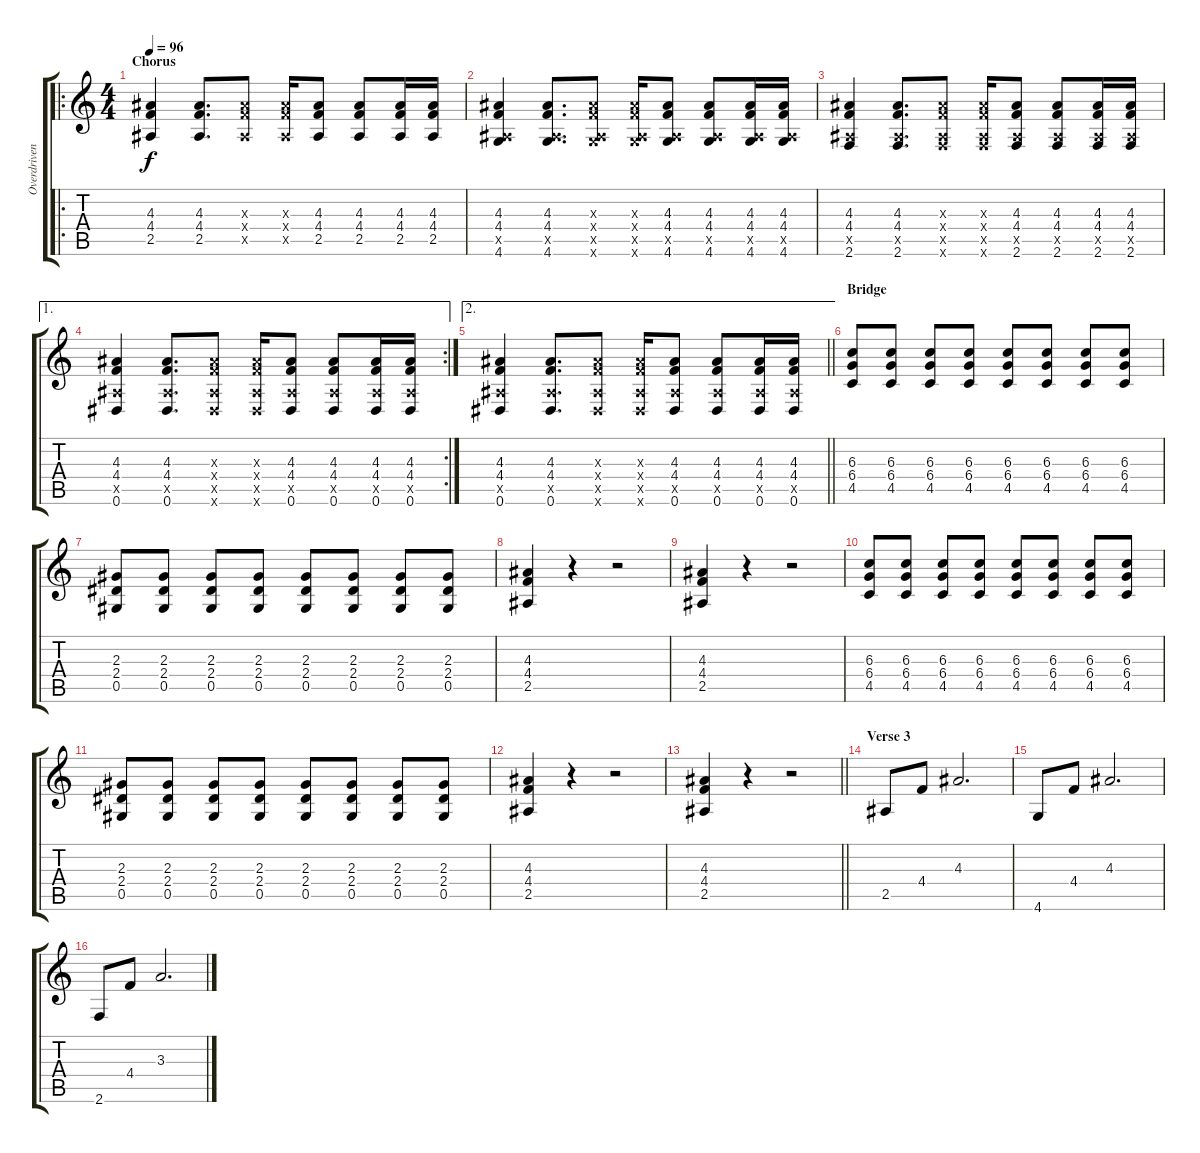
\track ("Overdriven Guitar" "Overdriven") {instrument overdrivenguitar}
\staff {score tabs}
\tuning (Eb4 Bb3 Gb3 Db3 Ab2 Eb2) {hide}
\ro
\ts (4 4)
\section ("" "Chorus")
\tempo 96
\clef g2
\ks c
(4.3 4.4 2.5).4{dy f volume 12} (4.3 4.4 2.5).8{d} (4.3{x} 4.4{x} 2.5{x}).8 (4.3{x} 4.4{x} 2.5{x}).16 (4.3 4.4 2.5).8 (4.3 4.4 2.5).8 (4.3 4.4 2.5).16 (4.3 4.4 2.5).16 |
(4.3 4.4 2.5{x} 4.6).4 (4.3 4.4 2.5{x} 4.6).8{d} (4.3{x} 4.4{x} 2.5{x} 4.6{x}).8 (4.3{x} 4.4{x} 2.5{x} 4.6{x}).16 (4.3 4.4 2.5{x} 4.6).8 (4.3 4.4 2.5{x} 4.6).8 (4.3 4.4 2.5{x} 4.6).16 (4.3 4.4 2.5{x} 4.6).16 |
(4.3 4.4 2.5{x} 2.6).4 (4.3 4.4 2.5{x} 2.6).8{d} (4.3{x} 4.4{x} 2.5{x} 2.6{x}).8 (4.3{x} 4.4{x} 2.5{x} 2.6{x}).16 (4.3 4.4 2.5{x} 2.6).8 (4.3 4.4 2.5{x} 2.6).8 (4.3 4.4 2.5{x} 2.6).16 (4.3 4.4 2.5{x} 2.6).16 |
\ae 1
\rc 2
(4.3 4.4 2.5{x} 0.6).4 (4.3 4.4 2.5{x} 0.6).8{d} (4.3{x} 4.4{x} 2.5{x} 0.6{x}).8 (4.3{x} 4.4{x} 2.5{x} 0.6{x}).16 (4.3 4.4 2.5{x} 0.6).8 (4.3 4.4 2.5{x} 0.6).8 (4.3 4.4 2.5{x} 0.6).16 (4.3 4.4 2.5{x} 0.6).16 |
\ae 2
\barLineRight lightlight
(4.3 4.4 2.5{x} 0.6).4 (4.3 4.4 2.5{x} 0.6).8{d} (4.3{x} 4.4{x} 2.5{x} 0.6{x}).8 (4.3{x} 4.4{x} 2.5{x} 0.6{x}).16 (4.3 4.4 2.5{x} 0.6).8 (4.3 4.4 2.5{x} 0.6).8 (4.3 4.4 2.5{x} 0.6).16 (4.3 4.4 2.5{x} 0.6).16 |
\section ("" "Bridge")
(6.3 6.4 4.5).8 (6.3 6.4 4.5).8 (6.3 6.4 4.5).8 (6.3 6.4 4.5).8 (6.3 6.4 4.5).8 (6.3 6.4 4.5).8 (6.3 6.4 4.5).8 (6.3 6.4 4.5).8 |
(2.3 2.4 0.5).8 (2.3 2.4 0.5).8 (2.3 2.4 0.5).8 (2.3 2.4 0.5).8 (2.3 2.4 0.5).8 (2.3 2.4 0.5).8 (2.3 2.4 0.5).8 (2.3 2.4 0.5).8 |
(4.3 4.4 2.5).4 r.4 r.2 |
(4.3 4.4 2.5).4 r.4 r.2 |
(6.3 6.4 4.5).8 (6.3 6.4 4.5).8 (6.3 6.4 4.5).8 (6.3 6.4 4.5).8 (6.3 6.4 4.5).8 (6.3 6.4 4.5).8 (6.3 6.4 4.5).8 (6.3 6.4 4.5).8 |
(2.3 2.4 0.5).8 (2.3 2.4 0.5).8 (2.3 2.4 0.5).8 (2.3 2.4 0.5).8 (2.3 2.4 0.5).8 (2.3 2.4 0.5).8 (2.3 2.4 0.5).8 (2.3 2.4 0.5).8 |
(4.3 4.4 2.5).4 r.4 r.2 |
\barLineRight lightlight
(4.3 4.4 2.5).4 r.4 r.2 |
\section ("" "Verse 3")
2.5.8{volume 8} 4.4.8 4.3.2{d} |
4.6.8 4.4.8 4.3.2{d} |
2.6.8 4.4.8 3.3.2{d}
